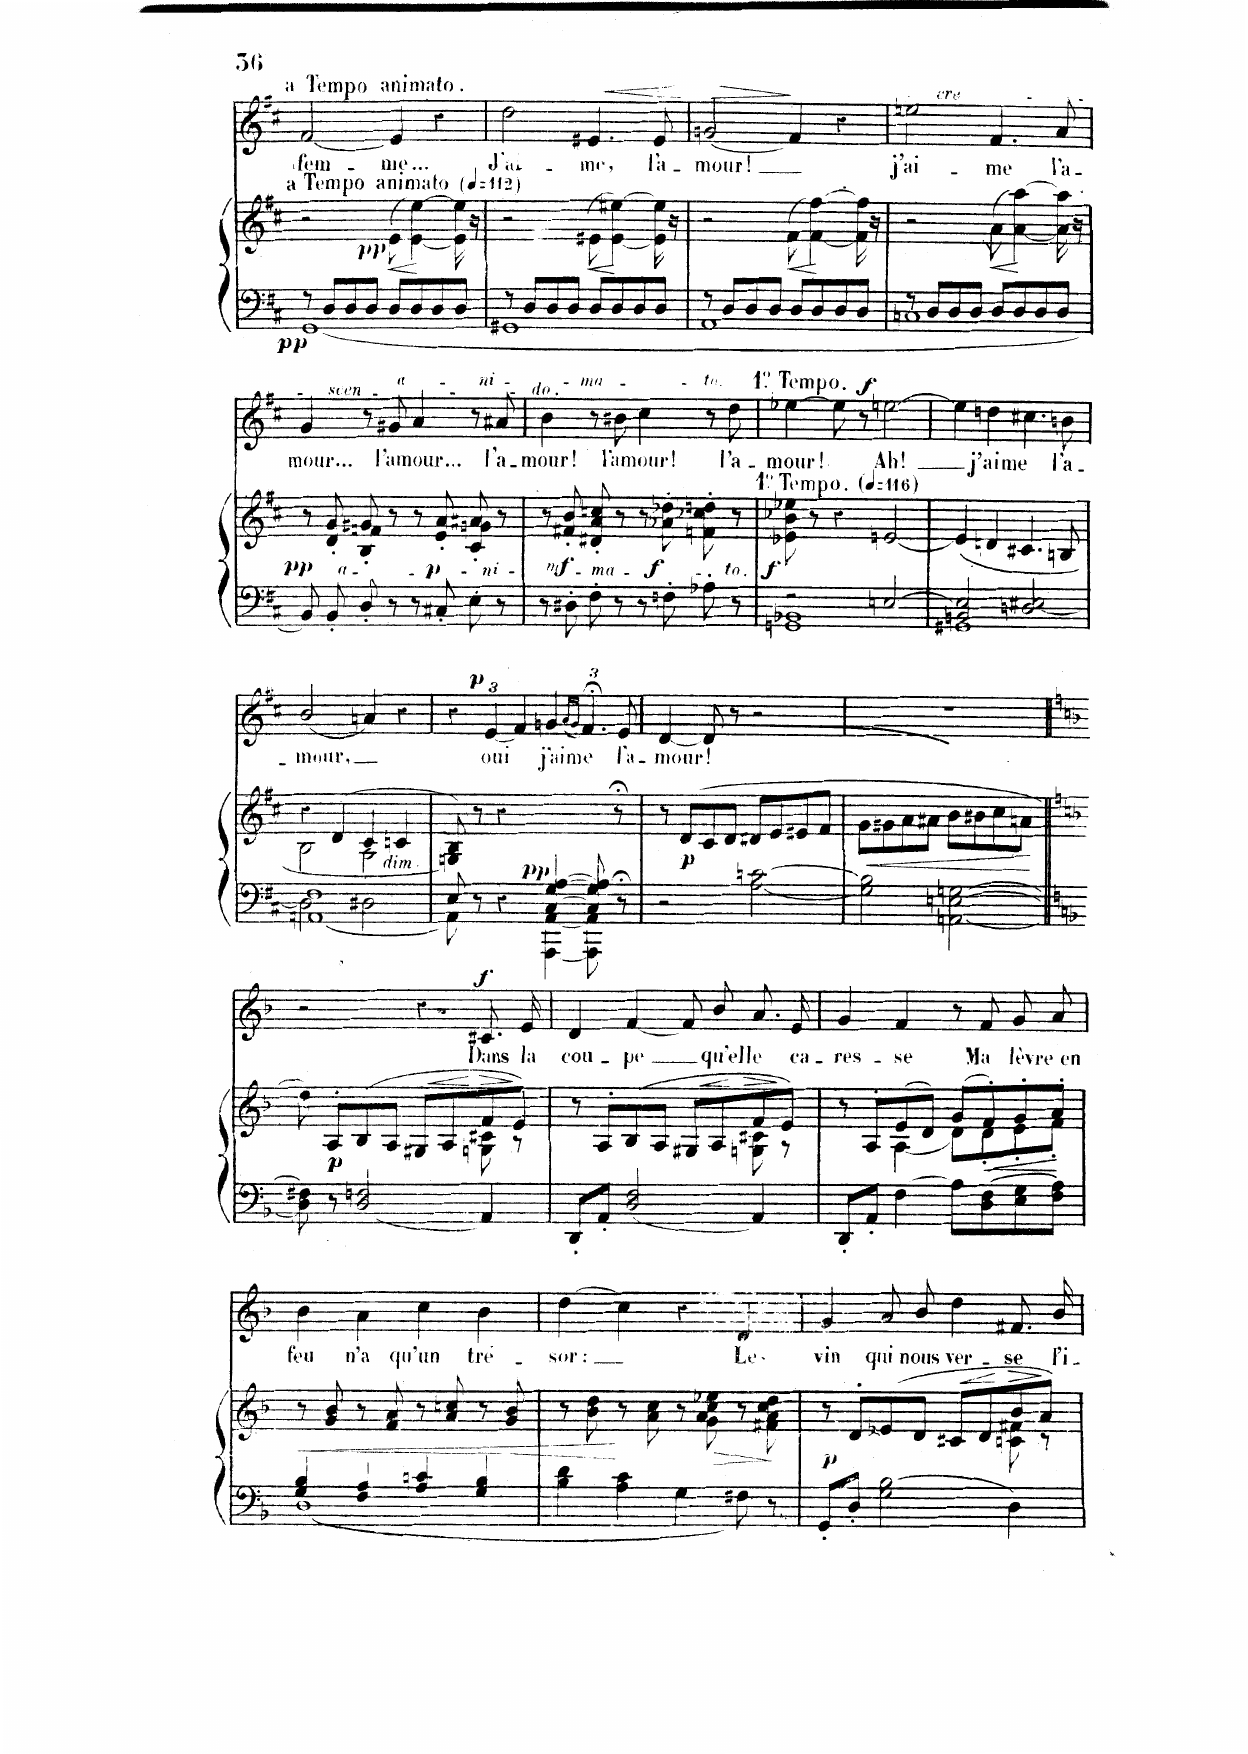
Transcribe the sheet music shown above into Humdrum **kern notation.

**kern	**kern	**dynam	**kern	**text	**dynam
*part2	*part2	*part2	*part1	*part1	*part1
*staff3	*staff2	*staff2/3	*staff1	*staff1	*staff1
*I"Piano	*	*	*I"Chant Voice	*	*
*I'Pno	*	*	*	*	*
*clefF4	*clefG2	*	*clefG2	*	*
*k[f#c#]	*k[f#c#]	*	*k[f#c#]	*	*
*M4/4	*M4/4	*	*M4/4	*	*
*met(c)	*met(c)	*	*met(c)	*	*
*MM112	*MM112	*	*MM112	*	*
=30	=30	=30	=30	=30	=30
*^	*	*	*	*	*
!	!	!	!	!LO:TX:a:B:t=a Tempo animato	!	!
!	!	!LO:TX:a:B:t=a Tempo animato	!	!	!	!
!	!	!	!LO:DY:b=2	!	!	!
8r	1GG	2r	pp	(2f#/	fem-	.
8D/L	.	.	.	.	.	.
8D/	.	.	.	.	.	.
8D/J	.	.	.	.	.	.
!	!	!	!LO:HP:b	!	!	!
!	!	!	!LO:DY:n=1:b	!	!	!
8D/L	.	(8e\	< pp	4e/)	-me . . .	.
8D/	.	[4e\ [4ee\)	.	.	.	.
8D/	.	.	.	4r	.	.
8D/J	.	16e\] 16ee\]	[	.	.	.
.	.	16r	.	.	.	.
=31	=31	=31	=31	=31	=31	=31
8r	1GG#X	2r	.	2dd\	J’ai-	.
8D/L	.	.	.	.	.	.
8D/	.	.	.	.	.	.
8D/J	.	.	.	.	.	.
!	!	!	!LO:HP:b	!	!	!LO:HP:b
8D/L	.	(8e#X\	<	4.e#X/	-me,	<
8D/	.	[4e#\ [4ee#X\)	.	.	.	.
8D/	.	.	.	.	.	.
8D/J	.	16e#\] 16ee#\]	[	8e#/	l’a-	.
.	.	16r	.	.	.	.
*v	*v	*	*	*	*	*
.	.	.	.	.	[
=32	=32	=32	=32	=32	=32
*^	*	*	*	*	*
!	!	!	!	!	!	!LO:HP:b
8r	1AA	2r	.	(2gn/	-mour!	>
8D/L	.	.	.	.	.	.
8D/	.	.	.	.	.	.
8D/J	.	.	.	.	.	.
!	!	!	!LO:HP:b	!	!	!
8D/L	.	(8f#\	<	4f#/)	.	.
8D/	.	[4f#\ [4ff#\)	.	.	.	.
8D/	.	.	.	4r	.	]
8D/J	.	16f#\] 16ff#\]	[	.	.	.
.	.	16r	.	.	.	.
=33	=33	=33	=33	=33	=33	=33
!	!	!	!	!LO:TX:a:i:t=crescendo animato	!	!
8r	1Cn	2r	.	2een\	j’ai-	.
8D/L	.	.	.	.	.	.
8D/	.	.	.	.	.	.
8D/J	.	.	.	.	.	.
!	!	!	!LO:HP:b	!	!	!
8D/L	.	(8a\	<	4.f#/	-me	.
8D/	.	[4a\ [4aa\)	.	.	.	.
8D/	.	.	.	.	.	.
8D/J	.	16a\] 16aa\]	[	8a/	l’a-	.
.	.	16r	.	.	.	.
*v	*v	*	*	*	*	*
=34	=34	=34	=34	=34	=34
!	!LO:TX:a:i:t=animato	!	!	!	!
!	!	!LO:DY:b	!	!	!
8BB/	8r	pp	4g/	-– mour . . .	.
8BB'/	8d/' 8g/'	.	.	.	.
8D'/	8B/' 8fn/' 8g#X/'	.	8r	.	.
8r	8r	.	8g#X/	l’a-	.
8r	8r	.	4a/	-mour . . .	.
!	!	!LO:DY:b	!	!	!
8C#X'/	8e/' 8a/'	p	.	.	.
8E'\	8c#/' 8gn/' 8a#X/'	.	8r	.	.
8r	8r	.	8a#X/	l’a-	.
=35	=35	=35	=35	=35	=35
8r	8r	.	4b\	-mour !	.
!	!	!LO:DY:b	!	!	!
8D#X'\	8f#X/' 8b/'	mf	.	.	.
8F#'\	8d#X/' 8a/' 8ccn/'	.	8r	.	.
8r	8r	.	8b#X\	l’a-	.
8r	8r	.	4cc#\	-mour !	.
!	!	!LO:DY:b	!	!	!
8Fn'\	8a-X\' 8dd-X\'	f	.	.	.
8A-X'\	8fn\' 8cc-X\' 8ddn\'	.	8r	.	.
8r	8r	.	8dd\	l’a-	.
=36	=36	=36	=36	=36	=36
*	*	*	*MM116	*	*
*^	*	*	*	*	*
!	!	!	!	!LO:TX:a:B:t=Tempo I	!	!
!	!	!LO:TX:a:B:t=Tempo I	!	!	!	!
!	!	!	!LO:DY:b	!	!	!
2r	1GGn 1BB-X	8e-X\ 8b-X\ 8ee-X\	f	[4ee-X\	-mour !	.
.	.	8r	.	.	.	.
.	.	4r	.	8ee-\]	.	.
.	.	.	.	8r	.	.
!	!	!	!	!	!	!LO:DY:a
[2En/	.	[2en/	.	[2een\	Ah!	f
=37	=37	=37	=37	=37	=37	=37
2BBn/ 2E/]	1GG#X	(<4e/]	.	4ee\]	.	.
.	.	4dn/	.	4ddn\	j’ai-	.
[<2Dn/ 2E#X/	.	4.c#X/	.	4.cc#X\	-me	.
.	.	8Bn/	.	8bn\	l’a	.
=38	=38	=38	=38	=38	=38	=38
*	*	*^	*	*	*	*
1AA 1F#	2D\]	4r	2B\	.	(2b/	-– mour,	.
.	.	(4d/	.	.	.	.	.
.	2D#X\	4c#/	2A\	.	4an/)	.	.
!	!	!LO:TX:b:i:t=dim.	!	!	!	!	!
.	.	4cn/	.	.	4r	.	.
*	*	*v	*v	*	*	*	*
=39	=39	=39	=39	=39	=39	=39
*	*^	*	*	*	*	*
2ryy	8E/	8AA\	8Gn/ 8B/))	.	6r	.	.
.	8r	8ryy	8r	.	.	.	.
!	!	!	!	!	!	!	!LO:DY:a
.	.	.	.	.	(6e/	oui	p
.	4r	4ryy	4r	.	.	.	.
.	.	.	.	.	6f#/)	.	.
!	!	!	!	!LO:DY:b	!	!	!
[>4C#/ [>4G/ [4A/	[4AAA\ [<4AA\	2ryy	4.ryy	pp	6gn/	j’ai-	.
.	.	.	.	.	(16qa/LL	.	.
.	.	.	.	.	16qg/JJ	.	.
.	.	.	.	.	6.f#;</)	-me	.
8C#/] 8G/] 8A/]	8AAA\] 8AA\]	.	.	.	.	.	.
8ryy	8r;<	.	8r;<	.	.	.	.
.	.	.	.	.	12e/	l’a-	.
*v	*v	*v	*	*	*	*	*
=40	=40	=40	=40	=40	=40
2r	8r	.	[4d/	-mour!	.
!	!	!LO:DY:b	!	!	!
.	(8d/L	p	.	.	.
.	8c#/	.	8d/]	.	.
.	8d/J	.	8r	.	.
2A\ 2cn\	8d#X/L	.	2r	.	.
.	8e/	.	.	.	.
.	8e#X/	.	.	.	.
.	8f#/J	.	.	.	.
=41	=41	=41	=41	=41	=41
!	!	!LO:HP:b	!	!	!
2G\ 2B\	8g\L	<	1r	.	.
.	8g#X\	.	.	.	.
.	8a\	.	.	.	.
.	8a#X\J	.	.	.	.
2AAn\ 2En\ 2Gn\	8b\L	.	.	.	.
.	8b#X\	.	.	.	.
.	8cc#\	.	.	.	.
.	8an\J	.	.	.	.
.	.	[	.	.	.
=42||	=42||	=42||	=42||	=42||	=42||
*k[b-]	*k[b-]	*	*k[b-]	*	*
*	*^	*	*	*	*
8D\ 8F#X\	8dd\)	2ryy	.	2r	.	.
!	!	!	!LO:DY:b	!	!	!
8r	8A'>/L	.	p	.	.	.
2D/ 2Fn/	(>8B-/	.	.	.	.	.
.	8A/J	.	.	.	.	.
!	!	!	!LO:HP:b	!	!	!
.	8G#X/L	4ryy	<	4r	.	.
.	8A/	.	.	.	.	.
!	!	!	!LO:HP:n=1:b	!	!	!LO:DY:a
4AA/	8f/	8Gn\ 8c#X\	[ >	8.c#X/	Dans	f
.	8e/J)	8r	.	.	.	.
.	.	.	.	16e/	la	.
*	*v	*v	*	*	*	*
.	.	]	.	.	.
=43	=43	=43	=43	=43	=43
*	*^	*	*	*	*
8DD'/L	8r	2ryy	.	4d/	cou-	.
8AA'/J	8A'>/L	.	.	.	.	.
2D/ 2F/	(>8B-/	.	.	[4f/	-pe	.
.	8A/J	.	.	.	.	.
!	!	!	!LO:HP:b	!	!	!
.	8G#X/L	4ryy	<	8f/]	.	.
.	8A/	.	.	8b-/	qu’el-	.
!	!	!	!LO:HP:n=1:b	!	!	!
4AA/	8f/	8Gn\ 8c#X\	[ >	8.a/	-le	.
.	8e/J)	8r	.	.	.	.
.	.	.	.	16e/	ca-	.
*	*v	*v	*	*	*	*
.	.	]	.	.	.
=44	=44	=44	=44	=44	=44
*	*^	*	*	*	*
8DD'/L	8r	4ryy	.	4g/	-res-	.
8AA'/J	8A'>/L	.	.	.	.	.
4F\	(8e/	(4A\	.	4f/	-se	.
.	8d/J)	.	.	.	.	.
8A\L	(8gn/L	8d\L)	.	8r	.	.
!	!	!	!LO:HP:b	!	!	!
8D\ 8F\	8f'/)	8d'\	<	8f/	Ma	.
8E\ 8G\	8g'/	8e'\	.	8g/	lèvre	.
8F\ 8A\J	8a'/J	8f'\J	.	8a/	en	.
*	*v	*v	*	*	*	*
.	.	[	.	.	.
=45	=45	=45	=45	=45	=45
*^	*	*	*	*	*
!	!	!	!LO:HP:b	!	!	!
4G/ 4B-/	1D	8r	<	4b-\	feu	.
.	.	8g/ 8b-/	.	.	.	.
4F/ 4A/	.	8r	.	4a\	n’a	.
.	.	8f/ 8a/	.	.	.	.
4A/ 4cn/	.	8r	.	4cc\	qu’un	.
.	.	8a/ 8ccn/	.	.	.	.
4G/ 4B-/	.	8r	.	4b-\	tré-	.
.	.	8g/ 8b-/	.	.	.	.
*v	*v	*	*	*	*	*
=46	=46	=46	=46	=46	=46
4B-\ 4d\	8r	.	(4dd\	-sor:	.
.	8b-\ 8dd\	.	.	.	.
4A\ 4c\	8r	[	4cc\)	.	.
.	8a\ 8cc\	.	.	.	.
4G\	8r	.	4r	.	.
!	!	!LO:HP:b	!	!	!
.	8g\ 8a\ 8cc\ 8ee-X\	>	.	.	.
8F#X\	8r	.	4d/	Le	.
8r	8f#X\ 8a\ 8cc\ 8dd\	.	.	.	.
.	.	]	.	.	.
=47	=47	=47	=47	=47	=47
*	*^	*	*	*	*
!	!	!	!LO:DY:b	!	!	!
8GG'/L	8r	2ryy	p	4g/	vin	.
8D'/J	8d'>/L	.	.	.	.	.
2G\ 2B-\	(>8e-X/	.	.	8a/	qui	.
.	8d/J	.	.	8b-/	nous	.
!	!	!	!LO:HP:b	!	!	!
.	8c#X/L	4ryy	<	4dd\	ver-	.
.	8d/	.	.	.	.	.
!	!	!	!LO:HP:n=1:b	!	!	!
4D\	8b-/	8cn\ 8f#X\	[ >	8.f#X/	-se	.
.	8a/J)	8r	.	.	.	.
.	.	.	.	16b-/	l’i-	.
*	*v	*v	*	*	*	*
.	.	]	.	.	.
=	=	=	=	=	=
*-	*-	*-	*-	*-	*-
